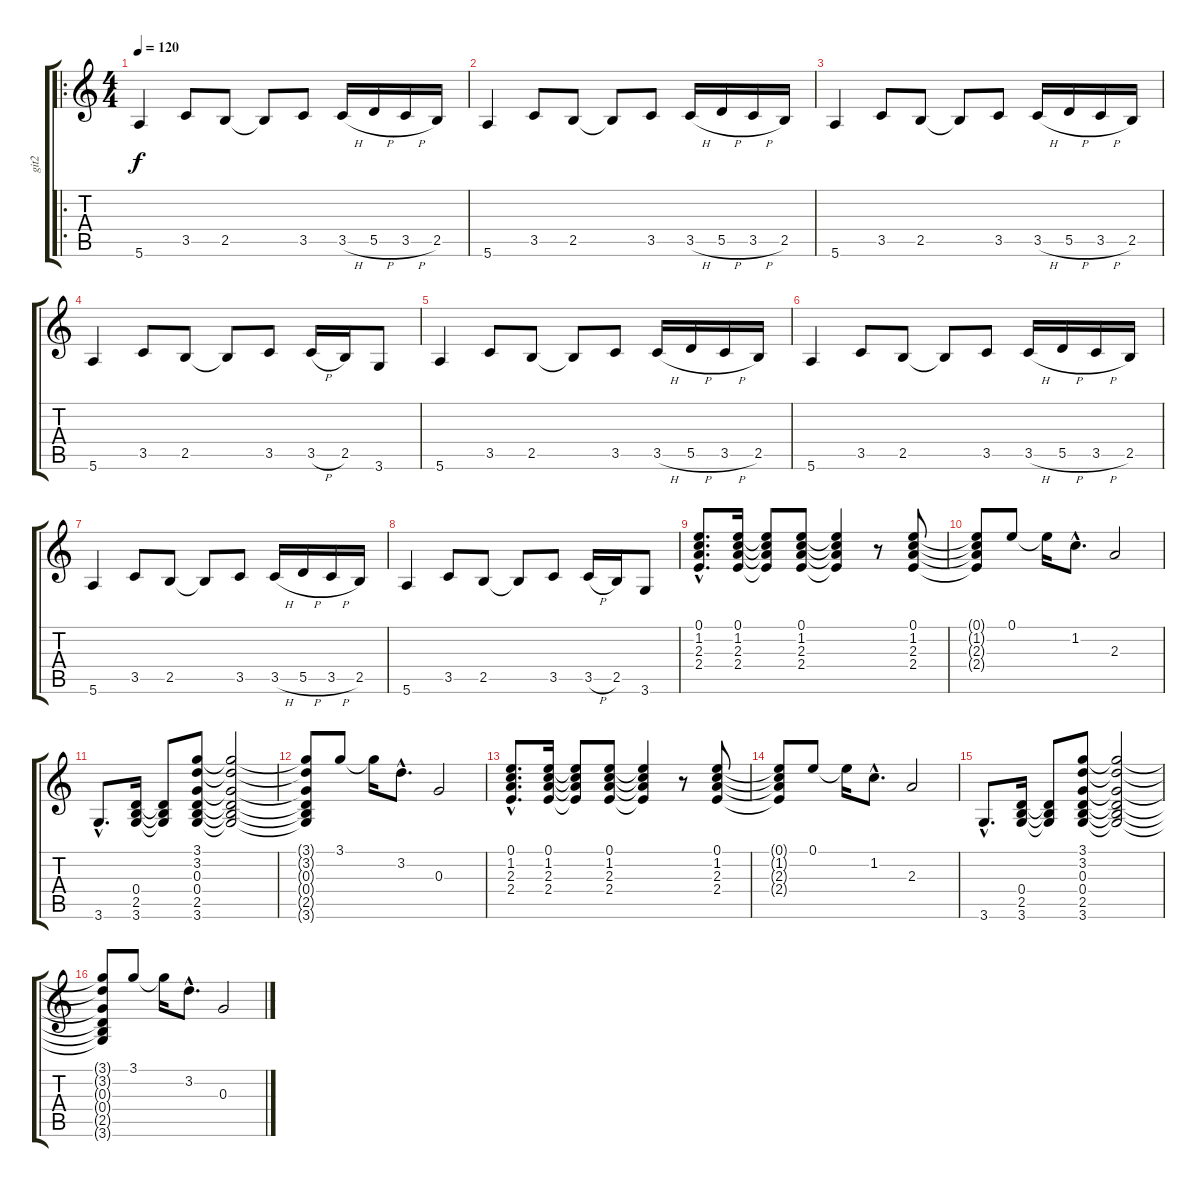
\track ("git2" "git2") {instrument distortionguitar}
\staff {score tabs}
\tuning (E4 B3 G3 D3 A2 E2) {hide}
\ro
\ts (4 4)
\tempo 120
\clef g2
\ks c
5.6.4{dy f} 3.5.8 2.5.8 2.5{t}.8 3.5.8 3.5{h}.16 5.5{h}.16 3.5{h}.16 2.5.16 |
5.6.4 3.5.8 2.5.8 2.5{t}.8 3.5.8 3.5{h}.16 5.5{h}.16 3.5{h}.16 2.5.16 |
5.6.4 3.5.8 2.5.8 2.5{t}.8 3.5.8 3.5{h}.16 5.5{h}.16 3.5{h}.16 2.5.16 |
5.6.4 3.5.8 2.5.8 2.5{t}.8 3.5.8 3.5{h}.16 2.5.16 3.6.8 |
5.6.4 3.5.8 2.5.8 2.5{t}.8 3.5.8 3.5{h}.16 5.5{h}.16 3.5{h}.16 2.5.16 |
5.6.4 3.5.8 2.5.8 2.5{t}.8 3.5.8 3.5{h}.16 5.5{h}.16 3.5{h}.16 2.5.16 |
5.6.4 3.5.8 2.5.8 2.5{t}.8 3.5.8 3.5{h}.16 5.5{h}.16 3.5{h}.16 2.5.16 |
5.6.4 3.5.8 2.5.8 2.5{t}.8 3.5.8 3.5{h}.16 2.5.16 3.6.8 |
(0.1{hac} 1.2{hac} 2.3{hac} 2.4{hac}).8{d} (0.1 1.2 2.3 2.4).16 (0.1{t} 1.2{t} 2.3{t} 2.4{t}).8 (0.1 1.2 2.3 2.4).8 (0.1{t} 1.2{t} 2.3{t} 2.4{t}).4 r.8 (0.1 1.2 2.3 2.4).8 |
(0.1{t} 1.2{t} 2.3{t} 2.4{t}).8 0.1.8 0.1{t}.16 1.2{hac}.8{d} 2.3.2 |
3.6{hac}.8{d} (0.4 2.5 3.6).16 (0.4{t} 2.5{t} 3.6{t}).8 (3.1 3.2 0.3 0.4 2.5 3.6).8 (3.1{t} 3.2{t} 0.3{t} 0.4{t} 2.5{t} 3.6{t}).2 |
(3.1{t} 3.2{t} 0.3{t} 0.4{t} 2.5{t} 3.6{t}).8 3.1.8 3.1{t}.16 3.2{hac}.8{d} 0.3.2 |
(0.1{hac} 1.2{hac} 2.3{hac} 2.4{hac}).8{d} (0.1 1.2 2.3 2.4).16 (0.1{t} 1.2{t} 2.3{t} 2.4{t}).8 (0.1 1.2 2.3 2.4).8 (0.1{t} 1.2{t} 2.3{t} 2.4{t}).4 r.8 (0.1 1.2 2.3 2.4).8 |
(0.1{t} 1.2{t} 2.3{t} 2.4{t}).8 0.1.8 0.1{t}.16 1.2{hac}.8{d} 2.3.2 |
3.6{hac}.8{d} (0.4 2.5 3.6).16 (0.4{t} 2.5{t} 3.6{t}).8 (3.1 3.2 0.3 0.4 2.5 3.6).8 (3.1{t} 3.2{t} 0.3{t} 0.4{t} 2.5{t} 3.6{t}).2 |
(3.1{t} 3.2{t} 0.3{t} 0.4{t} 2.5{t} 3.6{t}).8 3.1.8 3.1{t}.16 3.2{hac}.8{d} 0.3.2
